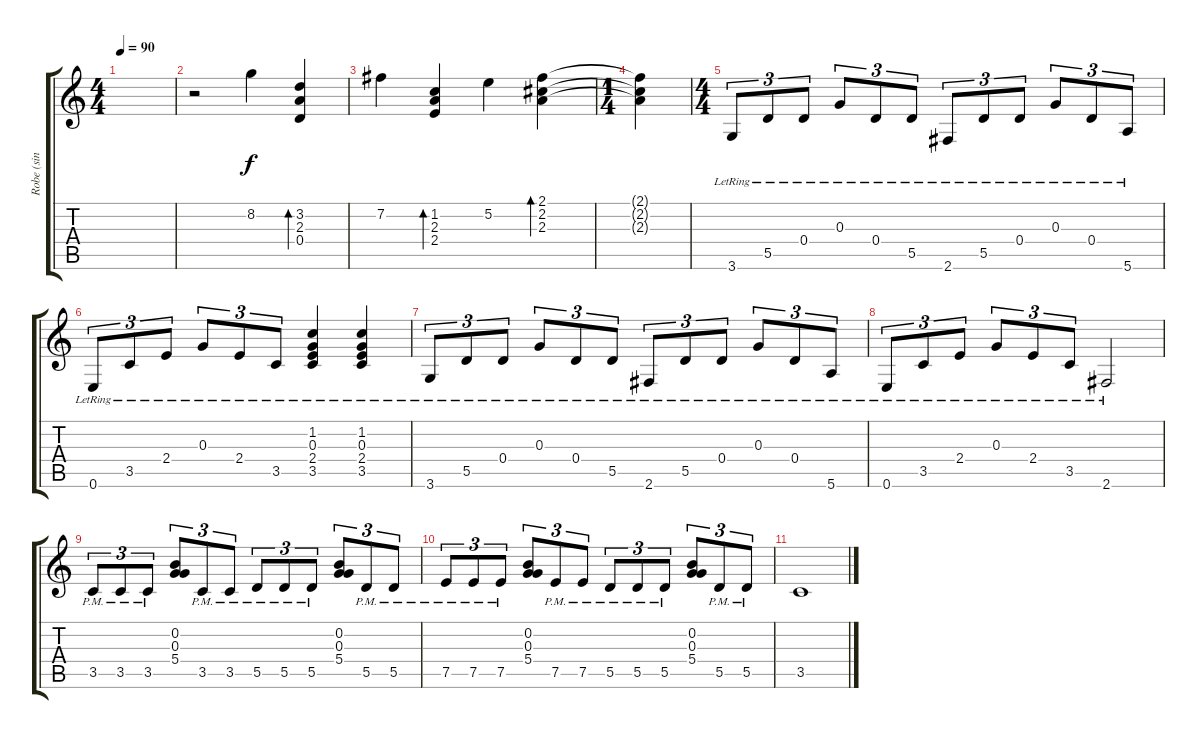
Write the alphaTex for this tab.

\track ("Robe (sin distorsion)" "Robe (sin ") {instrument electricguitarclean}
\staff {score tabs}
\tuning (E4 B3 G3 D3 A2 E2) {hide}
\ts (4 4)
\tempo 90
\clef g2
\ks c
|
r.2 8.2.4 (3.2 2.3 0.4).4{bd 120} |
7.2.4 (1.2 2.3 2.4).4{bd 120} 5.2.4 (2.1 2.2 2.3).4{bd 120} |
\ts (1 4)
(2.1{t} 2.2{t} 2.3{t}).4 |
\ts (4 4)
3.6{lr}.8{tu (3 2)} 5.5{lr}.8{tu (3 2)} 0.4{lr}.8{tu (3 2)} 0.3{lr}.8{tu (3 2)} 0.4{lr}.8{tu (3 2)} 5.5{lr}.8{tu (3 2)} 2.6{lr}.8{tu (3 2)} 5.5{lr}.8{tu (3 2)} 0.4{lr}.8{tu (3 2)} 0.3{lr}.8{tu (3 2)} 0.4{lr}.8{tu (3 2)} 5.6{lr}.8{tu (3 2)} |
0.6{lr}.8{tu (3 2)} 3.5{lr}.8{tu (3 2)} 2.4{lr}.8{tu (3 2)} 0.3{lr}.8{tu (3 2)} 2.4{lr}.8{tu (3 2)} 3.5{lr}.8{tu (3 2)} (1.2{lr} 0.3{lr} 2.4{lr} 3.5{lr}).4 (1.2{lr} 0.3{lr} 2.4{lr} 3.5{lr}).4 |
3.6{lr}.8{tu (3 2)} 5.5{lr}.8{tu (3 2)} 0.4{lr}.8{tu (3 2)} 0.3{lr}.8{tu (3 2)} 0.4{lr}.8{tu (3 2)} 5.5{lr}.8{tu (3 2)} 2.6{lr}.8{tu (3 2)} 5.5{lr}.8{tu (3 2)} 0.4{lr}.8{tu (3 2)} 0.3{lr}.8{tu (3 2)} 0.4{lr}.8{tu (3 2)} 5.6{lr}.8{tu (3 2)} |
0.6{lr}.8{tu (3 2)} 3.5{lr}.8{tu (3 2)} 2.4{lr}.8{tu (3 2)} 0.3{lr}.8{tu (3 2)} 2.4{lr}.8{tu (3 2)} 3.5{lr}.8{tu (3 2)} 2.6{lr}.2 |
3.5{pm}.8{tu (3 2)} 3.5{pm}.8{tu (3 2)} 3.5{pm}.8{tu (3 2)} (0.2 0.3 5.4).8{tu (3 2)} 3.5{pm}.8{tu (3 2)} 3.5{pm}.8{tu (3 2)} 5.5{pm}.8{tu (3 2)} 5.5{pm}.8{tu (3 2)} 5.5{pm}.8{tu (3 2)} (0.2 0.3 5.4).8{tu (3 2)} 5.5{pm}.8{tu (3 2)} 5.5{pm}.8{tu (3 2)} |
7.5{pm}.8{tu (3 2)} 7.5{pm}.8{tu (3 2)} 7.5{pm}.8{tu (3 2)} (0.2 0.3 5.4).8{tu (3 2)} 7.5{pm}.8{tu (3 2)} 7.5{pm}.8{tu (3 2)} 5.5{pm}.8{tu (3 2)} 5.5{pm}.8{tu (3 2)} 5.5{pm}.8{tu (3 2)} (0.2 0.3 5.4).8{tu (3 2)} 5.5{pm}.8{tu (3 2)} 5.5{pm}.8{tu (3 2)} |
3.5.1
